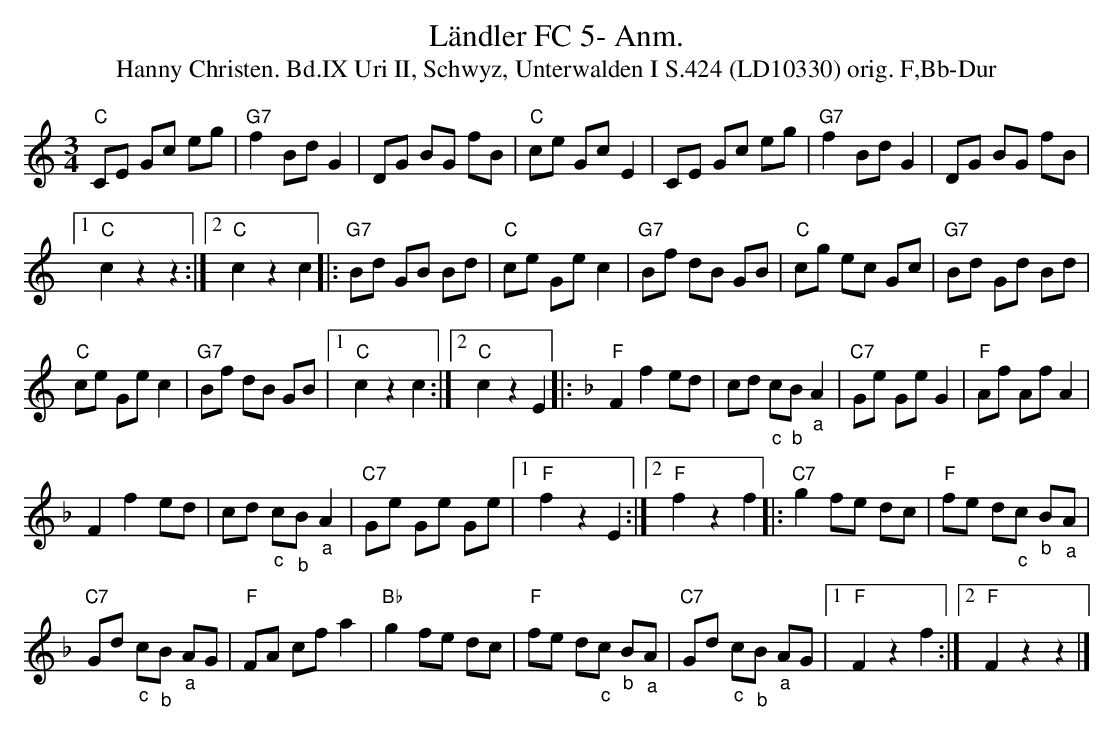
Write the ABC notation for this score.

X:1
T:Ländler FC 5- Anm.
T:Hanny Christen. Bd.IX Uri II, Schwyz, Unterwalden I S.424 (LD10330) orig. F,Bb-Dur
M:3/4
L:1/8
K:Cmaj
"C"CE Gc eg | "G7"f2 Bd G2 | DG BG fB | "C"ce Gc E2 | \
   CE Gc eg | "G7"f2 Bd G2 | DG BG fB |1
"C"c2 z2z2 :|2 "C"c2z2c2 |: "G7"Bd GB Bd | "C"ce Ge c2 | "G7"Bf dB GB | "C"cg ec Gc | \
                            "G7"Bd Gd Bd |
"C"ce Ge c2 | "G7"Bf dB GB |1 "C"c2z2c2 :|2 "C"c2z2E2 |: [K:Fmaj] \
"F"F2 f2 ed | cd "_c"c"_b"B "_a"A2 | "C7"Ge Ge G2 | "F"Af Af A2 |
   F2 f2 ed | cd "_c"c"_b"B "_a"A2 | "C7"Ge Ge Ge |1 "F"f2z2E2 :|2 "F"f2z2f2 |: \
"C7"g2 fe dc | "F"fe d"_c"c "_b"B"_a"A |
"C7"Gd "_c"c"_b"B "_a"AG | "F"FA cf a2 | \
"Bb"g2 fe dc | "F"fe d"_c"c "_b"B"_a"A | "C7"Gd "_c"c"_b"B "_a"AG |1 "F"F2z2f2 :|2 "F"F2z2z2 |]
